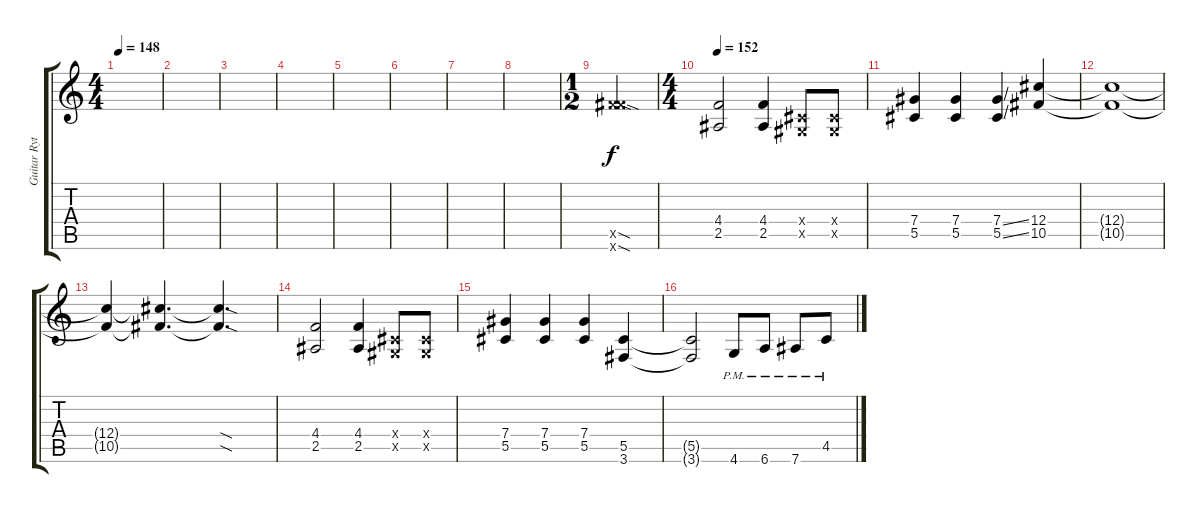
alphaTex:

\track ("Guitar Rythm" "Guitar Ryt") {instrument distortionguitar}
\staff {score tabs}
\tuning (Eb4 Bb3 Gb3 Db3 Ab2 Eb2) {hide}
\ts (4 4)
\tempo 148
\clef g2
\ks c
|
|
|
|
|
|
|
|
\ts (1 2)
(10.5{sod x} 15.6{sod x}).2 |
\ts (4 4)
\tempo 152
(4.4 2.5).2 (4.4 2.5).4 (0.4{x} 0.5{x}).8 (0.4{x} 0.5{x}).8 |
(7.4 5.5).4 (7.4 5.5).4 (7.4{ss} 5.5{ss}).4 (12.4 10.5).4 |
(12.4{t} 10.5{t}).1 |
(12.4{t} 10.5{t}).4 (12.4{t} 10.5{t}).4{d} (12.4{sod t} 10.5{sod t}).4{d} |
(4.4 2.5).2 (4.4 2.5).4 (0.4{x} 0.5{x}).8 (0.4{x} 0.5{x}).8 |
(7.4 5.5).4 (7.4 5.5).4 (7.4 5.5).4 (5.5 3.6).4 |
(5.5{t} 3.6{t}).2 4.6{pm}.8 6.6{pm}.8 7.6{pm}.8 4.5{pm}.8
